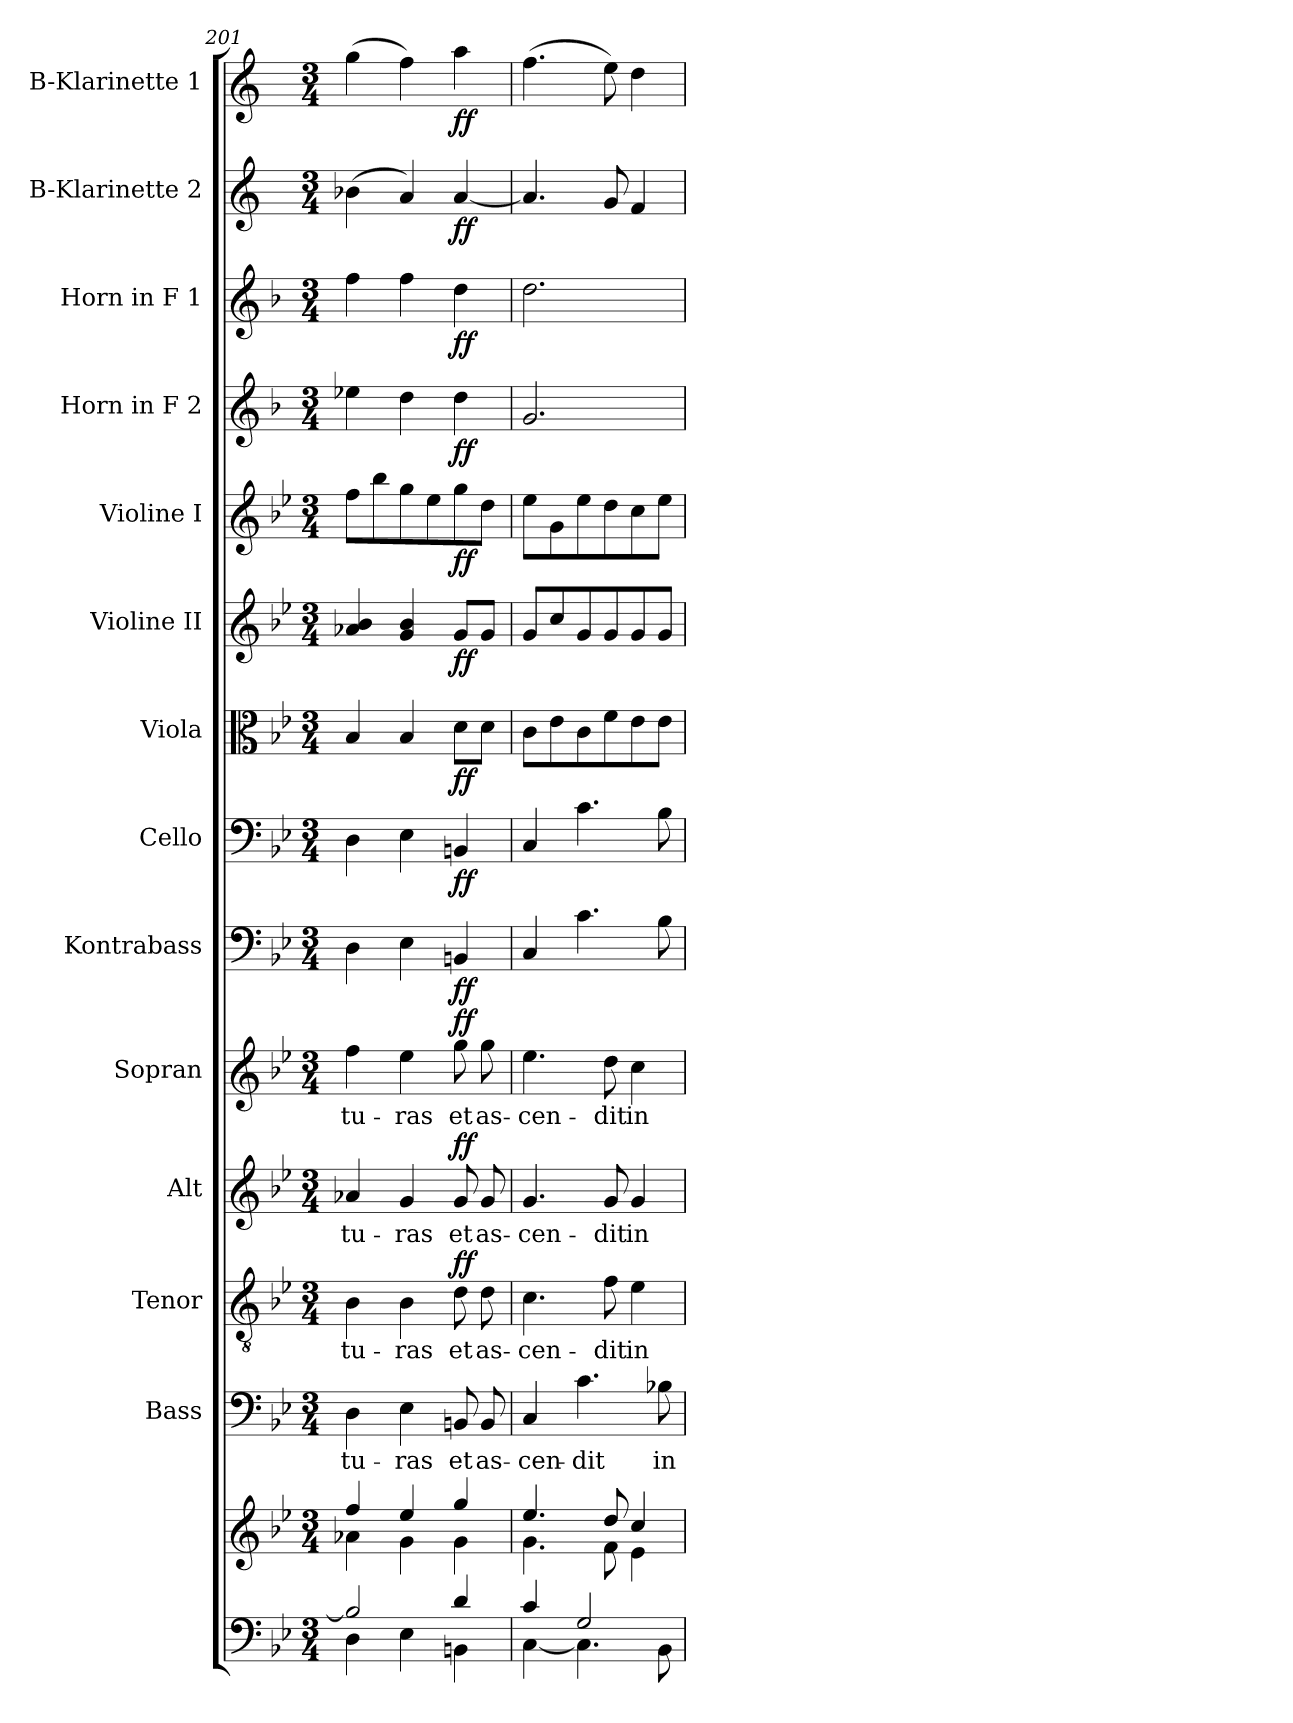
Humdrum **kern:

**kern	**kern	**kern	**text	**kern	**text	**dynam	**kern	**text	**dynam	**kern	**text	**dynam	**kern	**dynam	**kern	**dynam	**kern	**dynam	**kern	**dynam	**kern	**dynam	**kern	**dynam	**kern	**dynam	**kern	**dynam	**kern	**dynam
*part14	*part14	*part13	*part13	*part12	*part12	*part12	*part11	*part11	*part11	*part10	*part10	*part10	*part9	*part9	*part8	*part8	*part7	*part7	*part6	*part6	*part5	*part5	*part4	*part4	*part3	*part3	*part2	*part2	*part1	*part1
*staff15	*staff14	*staff13	*staff13	*staff12	*staff12	*staff12	*staff11	*staff11	*staff11	*staff10	*staff10	*staff10	*staff9	*staff9	*staff8	*staff8	*staff7	*staff7	*staff6	*staff6	*staff5	*staff5	*staff4	*staff4	*staff3	*staff3	*staff2	*staff2	*staff1	*staff1
*	*	*I"Bass	*	*I"Tenor	*	*	*I"Alt	*	*	*I"Sopran	*	*	*I"Kontrabass	*	*I"Cello	*	*I"Viola	*	*I"Violine II	*	*I"Violine I	*	*I"Horn in F 2	*	*I"Horn in F 1	*	*I"B-Klarinette 2	*	*I"B-Klarinette 1	*
*	*	*I'B.	*	*I'T.	*	*	*I'A.	*	*	*I'S.	*	*	*I'Kb.	*	*	*	*I'Vla.	*	*I'Vl. II	*	*I'Vl. I	*	*	*	*	*	*I'B Kl. 2	*	*I'B Kl. 1	*
*clefF4	*clefG2	*clefF4	*	*clefGv2	*	*	*clefG2	*	*	*clefG2	*	*	*clefF4	*	*clefF4	*	*clefC3	*	*clefG2	*	*clefG2	*	*clefG2	*	*clefG2	*	*clefG2	*	*clefG2	*
*	*	*	*	*	*	*	*	*	*	*	*	*	*ITrd7c12	*	*	*	*	*	*	*	*	*	*ITrd4c7	*	*ITrd4c7	*	*ITrd1c2	*	*ITrd1c2	*
*k[b-e-]	*k[b-e-]	*k[b-e-]	*	*k[b-e-]	*	*	*k[b-e-]	*	*	*k[b-e-]	*	*	*k[b-e-]	*	*k[b-e-]	*	*k[b-e-]	*	*k[b-e-]	*	*k[b-e-]	*	*k[b-e-]	*	*k[b-e-]	*	*k[b-e-]	*	*k[b-e-]	*
*B-:	*B-:	*B-:	*	*B-:	*	*	*B-:	*	*	*B-:	*	*	*B-:	*	*B-:	*	*B-:	*	*B-:	*	*B-:	*	*B-:	*	*B-:	*	*B-:	*	*B-:	*
*M3/4	*M3/4	*M3/4	*	*M3/4	*	*	*M3/4	*	*	*M3/4	*	*	*M3/4	*	*M3/4	*	*M3/4	*	*M3/4	*	*M3/4	*	*M3/4	*	*M3/4	*	*M3/4	*	*M3/4	*
=201	=201	=201	=201	=201	=201	=201	=201	=201	=201	=201	=201	=201	=201	=201	=201	=201	=201	=201	=201	=201	=201	=201	=201	=201	=201	=201	=201	=201	=201	=201
*^	*^	*	*	*	*	*	*	*	*	*	*	*	*	*	*	*	*	*	*	*	*	*	*	*	*	*	*	*	*	*
!	!	!	!	!	!LO:LY:b	!	!LO:LY:b	!	!	!LO:LY:b	!	!	!LO:LY:b	!	!	!	!	!	!	!	!	!	!	!	!	!	!	!	!	!	!	!
2B-/]	4D\	4ff/	4a-X\	4D\	-tu-	4B-\	-tu-	.	4a-X/	-tu-	.	4ff\	-tu-	.	4DD\	.	4D\	.	4B-/	.	4a-X/ 4b-/	.	8ff\L	.	4a-X\	.	4b-\	.	(>4a-X\	.	(>4ff\	.
.	.	.	.	.	.	.	.	.	.	.	.	.	.	.	.	.	.	.	.	.	.	.	8bb-\	.	.	.	.	.	.	.	.	.
!	!	!	!	!	!LO:LY:b	!	!LO:LY:b	!	!	!LO:LY:b	!	!	!LO:LY:b	!	!	!	!	!	!	!	!	!	!	!	!	!	!	!	!	!	!	!
.	4E-\	4ee-/	4g\	4E-\	-ras	4B-\	-ras	.	4g/	-ras	.	4ee-\	-ras	.	4EE-\	.	4E-\	.	4B-/	.	4g/ 4b-/	.	8gg\	.	4g\	.	4b-\	.	4g/)	.	4ee-\)	.
.	.	.	.	.	.	.	.	.	.	.	.	.	.	.	.	.	.	.	.	.	.	.	8ee-\	.	.	.	.	.	.	.	.	.
!	!	!	!	!	!LO:LY:b	!	!LO:LY:b	!LO:DY:a	!	!LO:LY:b	!LO:DY:a	!	!LO:LY:b	!LO:DY:a	!	!LO:DY:b	!	!LO:DY:b	!	!LO:DY:b	!	!LO:DY:b	!	!LO:DY:b	!	!LO:DY:b	!	!LO:DY:b	!	!LO:DY:b	!	!LO:DY:b
4d/	4BBn\	4gg/	4g\	8BBn/	et	8d\	et	ff	8g/	et	ff	8gg\	et	ff	4BBBn/	ff	4BBn/	ff	8d\L	ff	8g/L	ff	8gg\	ff	4g\	ff	4g\	ff	[4g/	ff	4gg\	ff
!	!	!	!	!	!LO:LY:b	!	!LO:LY:b	!	!	!LO:LY:b	!	!	!LO:LY:b	!	!	!	!	!	!	!	!	!	!	!	!	!	!	!	!	!	!	!
.	.	.	.	8BB/	as-	8d\	as-	.	8g/	as-	.	8gg\	as-	.	.	.	.	.	8d\J	.	8g/J	.	8dd\J	.	.	.	.	.	.	.	.	.
=202	=202	=202	=202	=202	=202	=202	=202	=202	=202	=202	=202	=202	=202	=202	=202	=202	=202	=202	=202	=202	=202	=202	=202	=202	=202	=202	=202	=202	=202	=202	=202	=202
!	!	!	!	!	!LO:LY:b	!	!LO:LY:b	!	!	!LO:LY:b	!	!	!LO:LY:b	!	!	!	!	!	!	!	!	!	!	!	!	!	!	!	!	!	!	!
4c/	[<4C\	4.ee-/	4.g\	4C/	-cen-	4.c\	-cen-	.	4.g/	-cen-	.	4.ee-\	-cen-	.	4CC/	.	4C/	.	8c\L	.	8g/L	.	8ee-\L	.	2.c/	.	2.g\	.	4.g/]	.	(>4.ee-\	.
.	.	.	.	.	.	.	.	.	.	.	.	.	.	.	.	.	.	.	8e-\	.	8cc/	.	8g\	.	.	.	.	.	.	.	.	.
!	!	!	!	!	!LO:LY:b	!	!	!	!	!	!	!	!	!	!	!	!	!	!	!	!	!	!	!	!	!	!	!	!	!	!	!
2G/	4.C\]	.	.	4.c\	-dit	.	.	.	.	.	.	.	.	.	4.C\	.	4.c\	.	8c\	.	8g/	.	8ee-\	.	.	.	.	.	.	.	.	.
!	!	!	!	!	!	!	!LO:LY:b	!	!	!LO:LY:b	!	!	!LO:LY:b	!	!	!	!	!	!	!	!	!	!	!	!	!	!	!	!	!	!	!
.	.	8dd/	8f\	.	.	8f\	-dit	.	8g/	-dit	.	8dd\	-dit	.	.	.	.	.	8f\	.	8g/	.	8dd\	.	.	.	.	.	8f/	.	8dd\)	.
!	!	!	!	!	!	!	!LO:LY:b	!	!	!LO:LY:b	!	!	!LO:LY:b	!	!	!	!	!	!	!	!	!	!	!	!	!	!	!	!	!	!	!
.	.	4cc/	4e-\	.	.	4e-\	in	.	4g/	in	.	4cc\	in	.	.	.	.	.	8e-\	.	8g/	.	8cc\	.	.	.	.	.	4e-/	.	4cc\	.
!	!	!	!	!	!LO:LY:b	!	!	!	!	!	!	!	!	!	!	!	!	!	!	!	!	!	!	!	!	!	!	!	!	!	!	!
.	8BB-\	.	.	8B-X\	in	.	.	.	.	.	.	.	.	.	8BB-\	.	8B-\	.	8e-\J	.	8g/J	.	8ee-\J	.	.	.	.	.	.	.	.	.
*v	*v	*	*	*	*	*	*	*	*	*	*	*	*	*	*	*	*	*	*	*	*	*	*	*	*	*	*	*	*	*	*	*
*	*v	*v	*	*	*	*	*	*	*	*	*	*	*	*	*	*	*	*	*	*	*	*	*	*	*	*	*	*	*	*	*
=	=	=	=	=	=	=	=	=	=	=	=	=	=	=	=	=	=	=	=	=	=	=	=	=	=	=	=	=	=	=
*-	*-	*-	*-	*-	*-	*-	*-	*-	*-	*-	*-	*-	*-	*-	*-	*-	*-	*-	*-	*-	*-	*-	*-	*-	*-	*-	*-	*-	*-	*-
